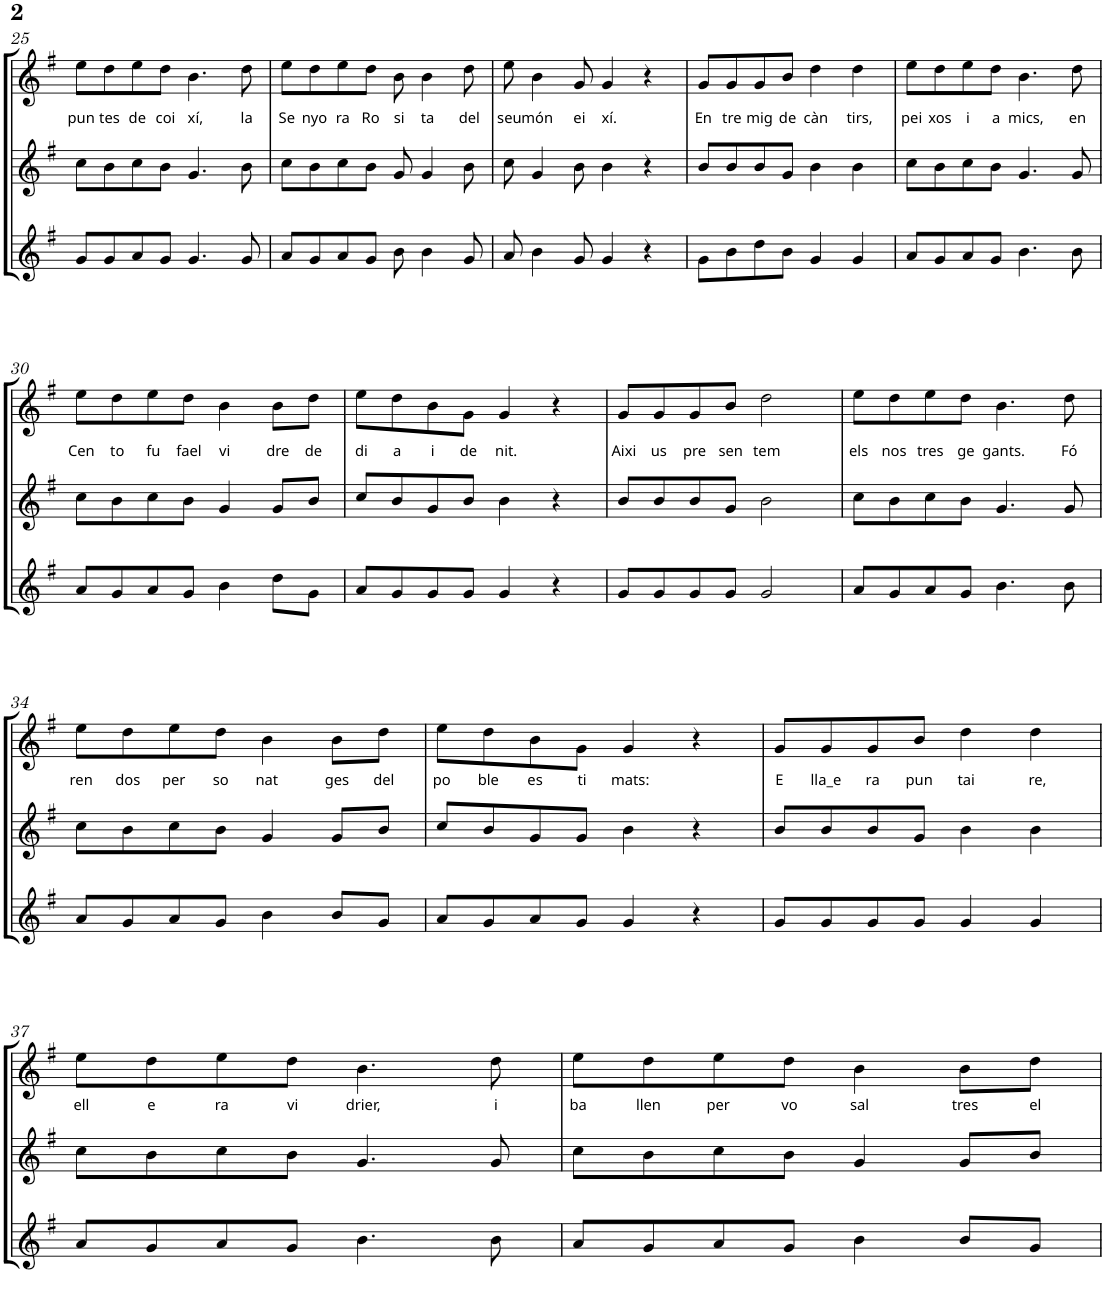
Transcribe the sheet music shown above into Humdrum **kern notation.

**kern	**kern	**kern	**text
*part3	*part2	*part1	*part1
*staff3	*staff2	*staff1	*staff1
*I"Gralla 3	*I"Gralla 2	*I"Gralla 1	*
!!LO:PB:g=z
*clefG2	*clefG2	*clefG2	*
*k[f#]	*k[f#]	*k[f#]	*
*G:	*G:	*G:	*
*M2/2	*M2/2	*M2/2	*
*met(c|)	*met(c|)	*met(c|)	*
=25	=25	=25	=25
!	!	!	!LO:LY:b
8g/L	8cc\L	8ee\L	pun
!	!	!	!LO:LY:b
8g/	8b\	8dd\	tes
!	!	!	!LO:LY:b
8a/	8cc\	8ee\	de
!	!	!	!LO:LY:b
8g/J	8b\J	8dd\J	coi
!	!	!	!LO:LY:b
4.g/	4.g/	4.b\	xí,
!	!	!	!LO:LY:b
8g/	8b\	8dd\	la
=26	=26	=26	=26
!	!	!	!LO:LY:b
8a/L	8cc\L	8ee\L	Se
!	!	!	!LO:LY:b
8g/	8b\	8dd\	nyo
!	!	!	!LO:LY:b
8a/	8cc\	8ee\	ra
!	!	!	!LO:LY:b
8g/J	8b\J	8dd\J	Ro
!	!	!	!LO:LY:b
8b\	8g/	8b\	si
!	!	!	!LO:LY:b
4b\	4g/	4b\	ta
!	!	!	!LO:LY:b
8g/	8b\	8dd\	del
=27	=27	=27	=27
!	!	!	!LO:LY:b
8a/	8cc\	8ee\	seu
!	!	!	!LO:LY:b
4b\	4g/	4b\	món
!	!	!	!LO:LY:b
8g/	8b\	8g/	ei
!	!	!	!LO:LY:b
4g/	4b\	4g/	xí.
4r	4r	4r	.
=28	=28	=28	=28
!	!	!	!LO:LY:b
8g\L	8b/L	8g/L	En
!	!	!	!LO:LY:b
8b\	8b/	8g/	tre
!	!	!	!LO:LY:b
8dd\	8b/	8g/	mig
!	!	!	!LO:LY:b
8b\J	8g/J	8b/J	de
!	!	!	!LO:LY:b
4g/	4b\	4dd\	càn
!	!	!	!LO:LY:b
4g/	4b\	4dd\	tirs,
=29	=29	=29	=29
!	!	!	!LO:LY:b
8a/L	8cc\L	8ee\L	pei
!	!	!	!LO:LY:b
8g/	8b\	8dd\	xos
!	!	!	!LO:LY:b
8a/	8cc\	8ee\	i
!	!	!	!LO:LY:b
8g/J	8b\J	8dd\J	a
!	!	!	!LO:LY:b
4.b\	4.g/	4.b\	mics,
!	!	!	!LO:LY:b
8b\	8g/	8dd\	en
!!LO:LB:g=z
=30	=30	=30	=30
!	!	!	!LO:LY:b
8a/L	8cc\L	8ee\L	Cen
!	!	!	!LO:LY:b
8g/	8b\	8dd\	to
!	!	!	!LO:LY:b
8a/	8cc\	8ee\	fu
!	!	!	!LO:LY:b
8g/J	8b\J	8dd\J	fael
!	!	!	!LO:LY:b
4b\	4g/	4b\	vi
!	!	!	!LO:LY:b
8dd\L	8g/L	8b\L	dre
!	!	!	!LO:LY:b
8g\J	8b/J	8dd\J	de
=31	=31	=31	=31
!	!	!	!LO:LY:b
8a/L	8cc/L	8ee\L	di
!	!	!	!LO:LY:b
8g/	8b/	8dd\	a
!	!	!	!LO:LY:b
8g/	8g/	8b\	i
!	!	!	!LO:LY:b
8g/J	8b/J	8g\J	de
!	!	!	!LO:LY:b
4g/	4b\	4g/	nit.
4r	4r	4r	.
=32	=32	=32	=32
!	!	!	!LO:LY:b
8g/L	8b/L	8g/L	Aixi
!	!	!	!LO:LY:b
8g/	8b/	8g/	us
!	!	!	!LO:LY:b
8g/	8b/	8g/	pre
!	!	!	!LO:LY:b
8g/J	8g/J	8b/J	sen
!	!	!	!LO:LY:b
2g/	2b\	2dd\	tem
=33	=33	=33	=33
!	!	!	!LO:LY:b
8a/L	8cc\L	8ee\L	els
!	!	!	!LO:LY:b
8g/	8b\	8dd\	nos
!	!	!	!LO:LY:b
8a/	8cc\	8ee\	tres
!	!	!	!LO:LY:b
8g/J	8b\J	8dd\J	ge
!	!	!	!LO:LY:b
4.b\	4.g/	4.b\	gants.
!	!	!	!LO:LY:b
8b\	8g/	8dd\	Fó
!!LO:LB:g=z
=34	=34	=34	=34
!	!	!	!LO:LY:b
8a/L	8cc\L	8ee\L	ren
!	!	!	!LO:LY:b
8g/	8b\	8dd\	dos
!	!	!	!LO:LY:b
8a/	8cc\	8ee\	per
!	!	!	!LO:LY:b
8g/J	8b\J	8dd\J	so
!	!	!	!LO:LY:b
4b\	4g/	4b\	nat
!	!	!	!LO:LY:b
8b/L	8g/L	8b\L	ges
!	!	!	!LO:LY:b
8g/J	8b/J	8dd\J	del
=35	=35	=35	=35
!	!	!	!LO:LY:b
8a/L	8cc/L	8ee\L	po
!	!	!	!LO:LY:b
8g/	8b/	8dd\	ble
!	!	!	!LO:LY:b
8a/	8g/	8b\	es
!	!	!	!LO:LY:b
8g/J	8g/J	8g\J	ti
!	!	!	!LO:LY:b
4g/	4b\	4g/	mats:
4r	4r	4r	.
=36	=36	=36	=36
!	!	!	!LO:LY:b
8g/L	8b/L	8g/L	E
!	!	!	!LO:LY:b
8g/	8b/	8g/	lla_e
!	!	!	!LO:LY:b
8g/	8b/	8g/	ra
!	!	!	!LO:LY:b
8g/J	8g/J	8b/J	pun
!	!	!	!LO:LY:b
4g/	4b\	4dd\	tai
!	!	!	!LO:LY:b
4g/	4b\	4dd\	re,
!!LO:LB:g=z
=37	=37	=37	=37
!	!	!	!LO:LY:b
8a/L	8cc\L	8ee\L	ell
!	!	!	!LO:LY:b
8g/	8b\	8dd\	e
!	!	!	!LO:LY:b
8a/	8cc\	8ee\	ra
!	!	!	!LO:LY:b
8g/J	8b\J	8dd\J	vi
!	!	!	!LO:LY:b
4.b\	4.g/	4.b\	drier,
!	!	!	!LO:LY:b
8b\	8g/	8dd\	i
=38	=38	=38	=38
!	!	!	!LO:LY:b
8a/L	8cc\L	8ee\L	ba
!	!	!	!LO:LY:b
8g/	8b\	8dd\	llen
!	!	!	!LO:LY:b
8a/	8cc\	8ee\	per
!	!	!	!LO:LY:b
8g/J	8b\J	8dd\J	vo
!	!	!	!LO:LY:b
4b\	4g/	4b\	sal
!	!	!	!LO:LY:b
8b/L	8g/L	8b\L	tres
!	!	!	!LO:LY:b
8g/J	8b/J	8dd\J	el
=	=	=	=
*-	*-	*-	*-
